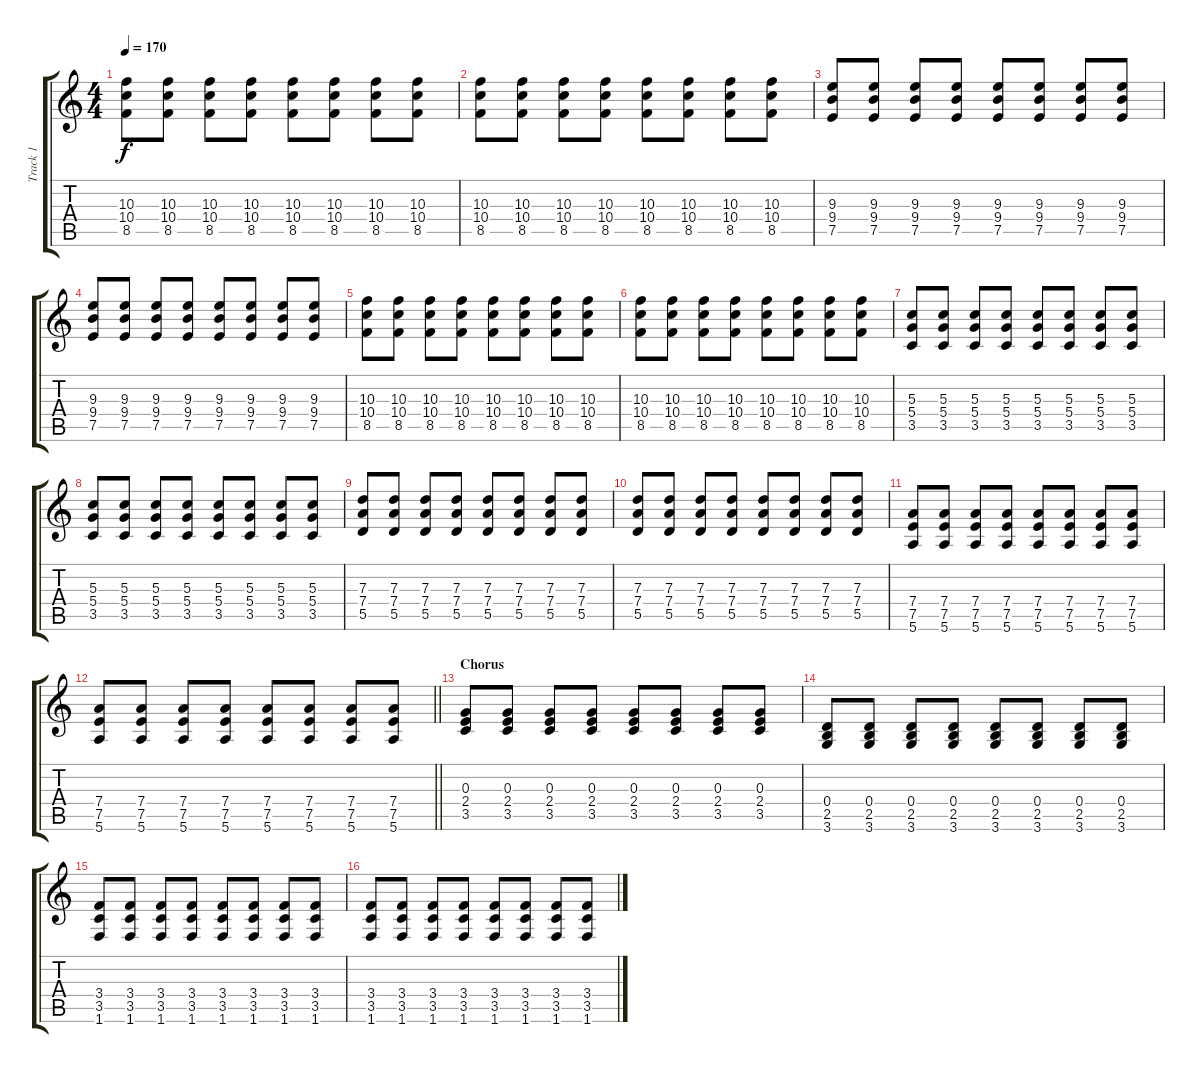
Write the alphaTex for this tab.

\track ("Track 1" "Track 1") {instrument distortionguitar}
\staff {score tabs}
\tuning (E4 B3 G3 D3 A2 E2) {hide}
\ts (4 4)
\tempo 170
\clef g2
\ks c
(10.3 10.4 8.5).8{dy f} (10.3 10.4 8.5).8 (10.3 10.4 8.5).8 (10.3 10.4 8.5).8 (10.3 10.4 8.5).8 (10.3 10.4 8.5).8 (10.3 10.4 8.5).8 (10.3 10.4 8.5).8 |
(10.3 10.4 8.5).8 (10.3 10.4 8.5).8 (10.3 10.4 8.5).8 (10.3 10.4 8.5).8 (10.3 10.4 8.5).8 (10.3 10.4 8.5).8 (10.3 10.4 8.5).8 (10.3 10.4 8.5).8 |
(9.3 9.4 7.5).8 (9.3 9.4 7.5).8 (9.3 9.4 7.5).8 (9.3 9.4 7.5).8 (9.3 9.4 7.5).8 (9.3 9.4 7.5).8 (9.3 9.4 7.5).8 (9.3 9.4 7.5).8 |
(9.3 9.4 7.5).8 (9.3 9.4 7.5).8 (9.3 9.4 7.5).8 (9.3 9.4 7.5).8 (9.3 9.4 7.5).8 (9.3 9.4 7.5).8 (9.3 9.4 7.5).8 (9.3 9.4 7.5).8 |
(10.3 10.4 8.5).8 (10.3 10.4 8.5).8 (10.3 10.4 8.5).8 (10.3 10.4 8.5).8 (10.3 10.4 8.5).8 (10.3 10.4 8.5).8 (10.3 10.4 8.5).8 (10.3 10.4 8.5).8 |
(10.3 10.4 8.5).8 (10.3 10.4 8.5).8 (10.3 10.4 8.5).8 (10.3 10.4 8.5).8 (10.3 10.4 8.5).8 (10.3 10.4 8.5).8 (10.3 10.4 8.5).8 (10.3 10.4 8.5).8 |
(5.3 5.4 3.5).8 (5.3 5.4 3.5).8 (5.3 5.4 3.5).8 (5.3 5.4 3.5).8 (5.3 5.4 3.5).8 (5.3 5.4 3.5).8 (5.3 5.4 3.5).8 (5.3 5.4 3.5).8 |
(5.3 5.4 3.5).8 (5.3 5.4 3.5).8 (5.3 5.4 3.5).8 (5.3 5.4 3.5).8 (5.3 5.4 3.5).8 (5.3 5.4 3.5).8 (5.3 5.4 3.5).8 (5.3 5.4 3.5).8 |
(7.3 7.4 5.5).8 (7.3 7.4 5.5).8 (7.3 7.4 5.5).8 (7.3 7.4 5.5).8 (7.3 7.4 5.5).8 (7.3 7.4 5.5).8 (7.3 7.4 5.5).8 (7.3 7.4 5.5).8 |
(7.3 7.4 5.5).8 (7.3 7.4 5.5).8 (7.3 7.4 5.5).8 (7.3 7.4 5.5).8 (7.3 7.4 5.5).8 (7.3 7.4 5.5).8 (7.3 7.4 5.5).8 (7.3 7.4 5.5).8 |
(7.4 7.5 5.6).8 (7.4 7.5 5.6).8 (7.4 7.5 5.6).8 (7.4 7.5 5.6).8 (7.4 7.5 5.6).8 (7.4 7.5 5.6).8 (7.4 7.5 5.6).8 (7.4 7.5 5.6).8 |
\barLineRight lightlight
(7.4 7.5 5.6).8 (7.4 7.5 5.6).8 (7.4 7.5 5.6).8 (7.4 7.5 5.6).8 (7.4 7.5 5.6).8 (7.4 7.5 5.6).8 (7.4 7.5 5.6).8 (7.4 7.5 5.6).8 |
\section ("" "Chorus")
(0.3 2.4 3.5).8 (0.3 2.4 3.5).8 (0.3 2.4 3.5).8 (0.3 2.4 3.5).8 (0.3 2.4 3.5).8 (0.3 2.4 3.5).8 (0.3 2.4 3.5).8 (0.3 2.4 3.5).8 |
(0.4 2.5 3.6).8 (0.4 2.5 3.6).8 (0.4 2.5 3.6).8 (0.4 2.5 3.6).8 (0.4 2.5 3.6).8 (0.4 2.5 3.6).8 (0.4 2.5 3.6).8 (0.4 2.5 3.6).8 |
(3.4 3.5 1.6).8 (3.4 3.5 1.6).8 (3.4 3.5 1.6).8 (3.4 3.5 1.6).8 (3.4 3.5 1.6).8 (3.4 3.5 1.6).8 (3.4 3.5 1.6).8 (3.4 3.5 1.6).8 |
(3.4 3.5 1.6).8 (3.4 3.5 1.6).8 (3.4 3.5 1.6).8 (3.4 3.5 1.6).8 (3.4 3.5 1.6).8 (3.4 3.5 1.6).8 (3.4 3.5 1.6).8 (3.4 3.5 1.6).8
